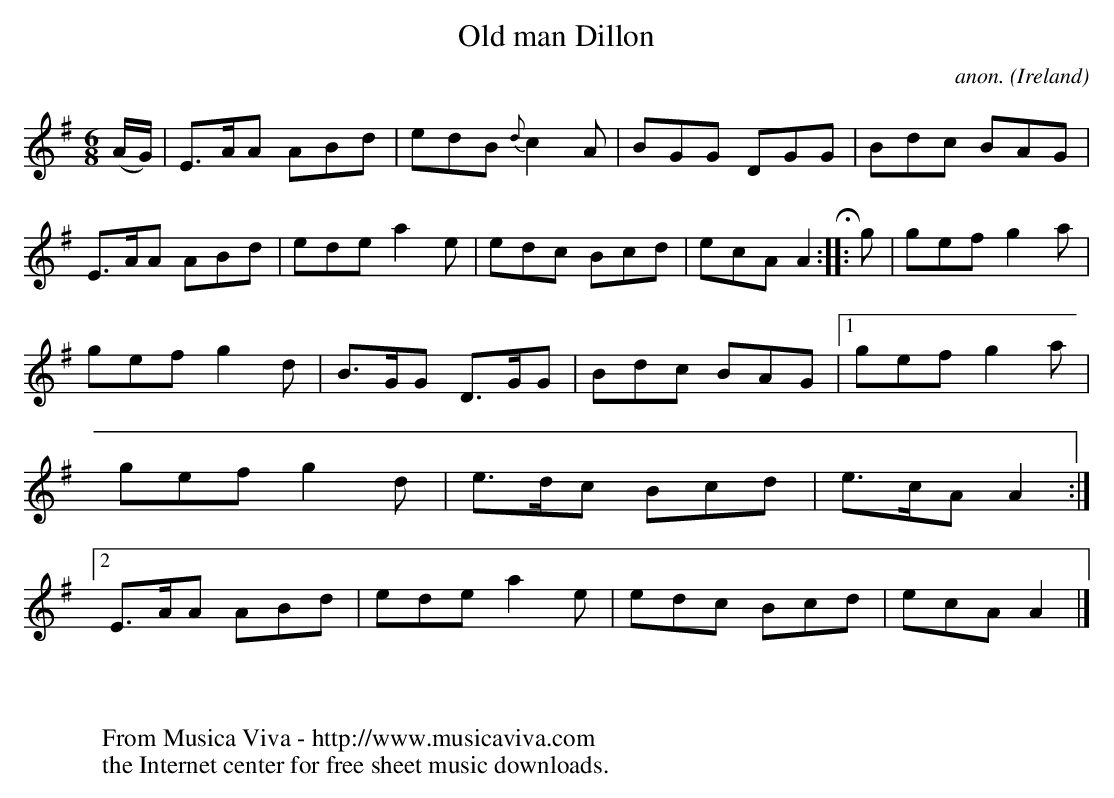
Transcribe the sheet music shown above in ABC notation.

X:1
T:Old man Dillon
C:anon.
O:Ireland
M:6/8
L:1/8
K:Ador
(A/G/)|E>AA ABd|edB {d}c2A|BGG DGG|Bdc BAG|E>AA ABd|ede a2e|edc Bcd|ecA A2H:: g|gef g2a|
gef g2d|B>GG D>GG|Bdc BAG|[1 gef g2a|gef g2d|e>dc Bcd|e>cA A2:|[2 E>AA ABd|ede a2e|edc Bcd|ecA A2|]
W:
W:
W: From Musica Viva - http://www.musicaviva.com
W: the Internet center for free sheet music downloads.
